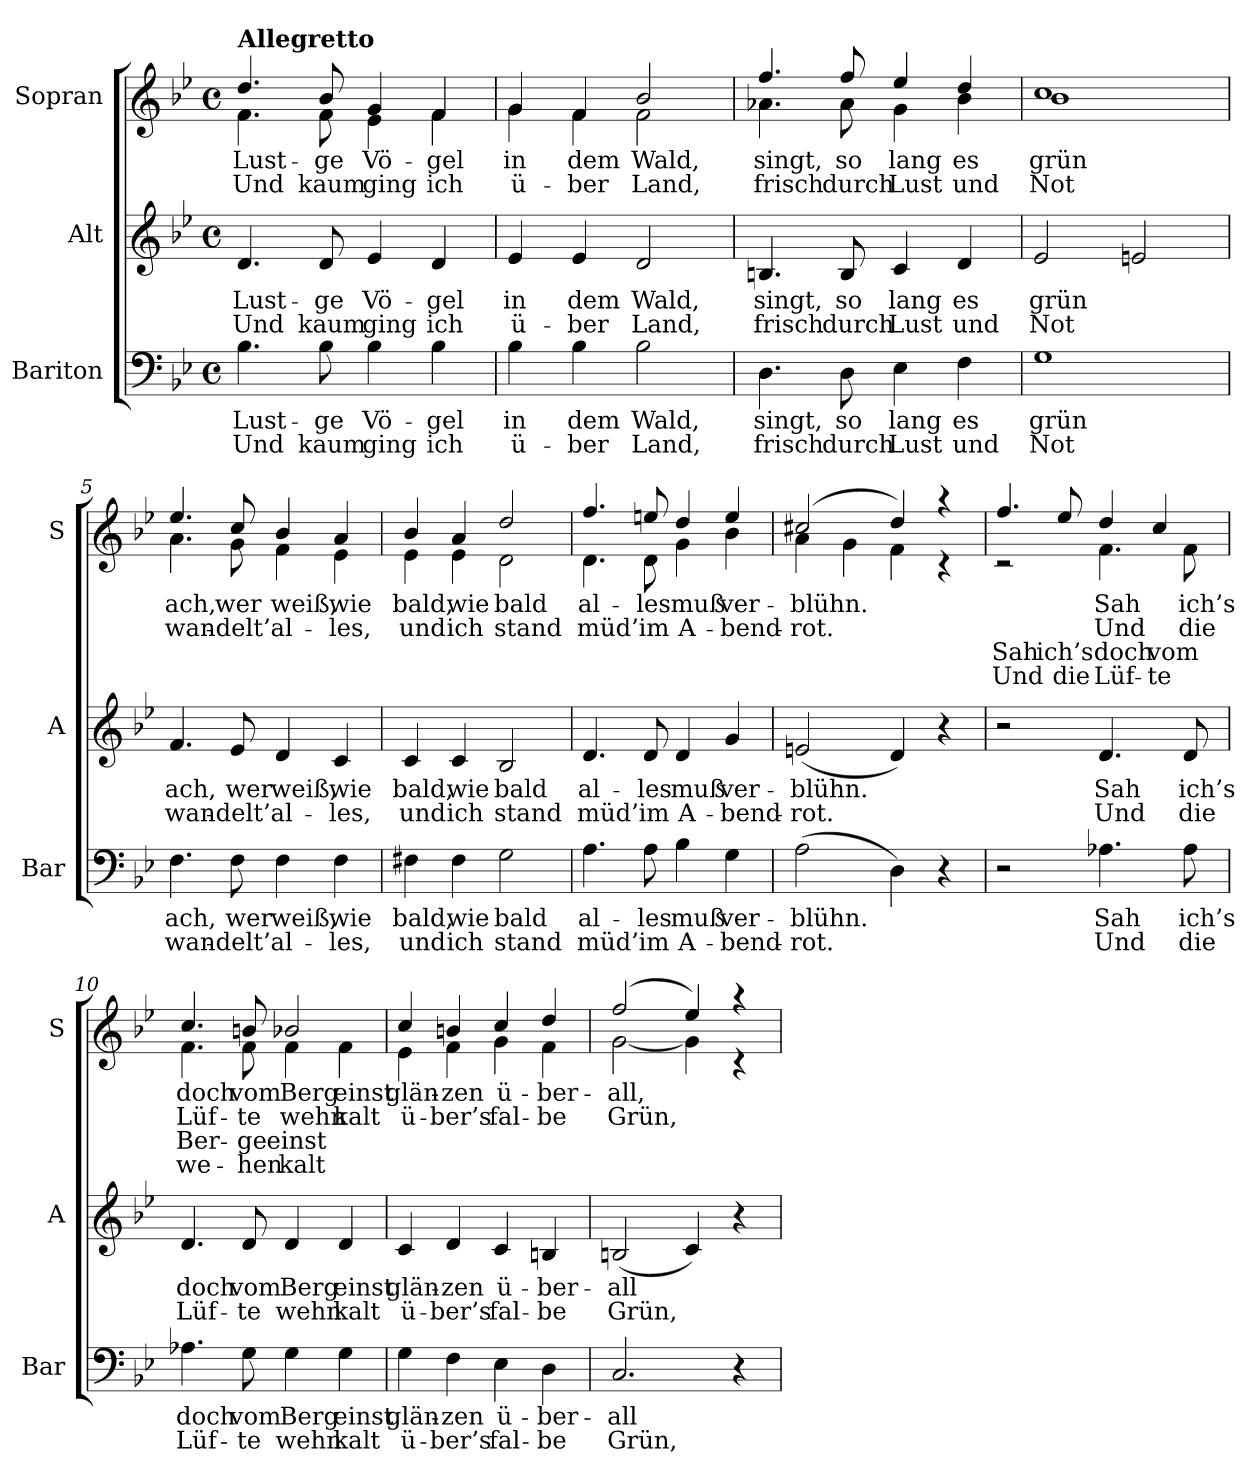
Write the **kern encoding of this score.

**kern	**text	**text	**kern	**text	**text	**kern	**text	**text	**text	**text
*part3	*part3	*part3	*part2	*part2	*part2	*part1	*part1	*part1	*part1	*part1
*staff3	*staff3	*staff3	*staff2	*staff2	*staff2	*staff1	*staff1	*staff1	*staff1	*staff1
*I"Bariton	*	*	*I"Alt	*	*	*I"Sopran	*	*	*	*
*I'Bar	*	*	*I'A	*	*	*I'S	*	*	*	*
*clefF4	*	*	*clefG2	*	*	*clefG2	*	*	*	*
*k[b-e-]	*	*	*k[b-e-]	*	*	*k[b-e-]	*	*	*	*
*B-:	*	*	*B-:	*	*	*B-:	*	*	*	*
*M4/4	*	*	*M4/4	*	*	*M4/4	*	*	*	*
*met(c)	*	*	*met(c)	*	*	*met(c)	*	*	*	*
=1	=1	=1	=1	=1	=1	=1	=1	=1	=1	=1
*	*	*	*	*	*	*^	*	*	*	*
!	!	!	!	!	!	!LO:TX:a:B:t=Allegretto	!	!	!	!	!
4.B-	Lust-	Und	4.d	Lust-	Und	4.dd	4.f	Lust-	Und	.	.
8B-	-ge	kaum	8d	-ge	kaum	8b-	8f	-ge	kaum	.	.
4B-	Vö-	ging	4e-	Vö-	ging	4g	4e-	Vö-	ging	.	.
4B-	-gel	ich	4d	-gel	ich	4f	4f	-gel	ich	.	.
=2	=2	=2	=2	=2	=2	=2	=2	=2	=2	=2	=2
4B-	in	ü-	4e-	in	ü-	4g	4g	in	ü-	.	.
4B-	dem	-ber	4e-	dem	-ber	4f	4f	dem	-ber	.	.
2B-	Wald,	Land,	2d	Wald,	Land,	2b-	2f	Wald,	Land,	.	.
=3	=3	=3	=3	=3	=3	=3	=3	=3	=3	=3	=3
4.D	singt,	frisch	4.Bn	singt,	frisch	4.ff	4.a-X	singt,	frisch	.	.
8D	so	durch	8B	so	durch	8ff	8a-	so	durch	.	.
4E-	lang	Lust	4c	lang	Lust	4ee-	4g	lang	Lust	.	.
4F	es	und	4d	es	und	4dd	4b-	es	und	.	.
=4	=4	=4	=4	=4	=4	=4	=4	=4	=4	=4	=4
1G	grün	Not	2e-	grün	Not	1cc	1b-	grün	Not	.	.
.	.	.	2en	.	.	.	.	.	.	.	.
=5	=5	=5	=5	=5	=5	=5	=5	=5	=5	=5	=5
4.F	ach,	wan-	4.f	ach,	wan-	4.ee-	4.a	ach,	wan-	.	.
8F	wer	-delt’	8e-	wer	-delt’	8cc	8g	wer	-delt’	.	.
4F	weiß,	al-	4d	weiß,	al-	4b-	4f	weiß,	al-	.	.
4F	wie	-les,	4c	wie	-les,	4a	4e-	wie	-les,	.	.
=6	=6	=6	=6	=6	=6	=6	=6	=6	=6	=6	=6
4F#X	bald,	und	4c	bald,	und	4b-	4e-	bald,	und	.	.
4F#	wie	ich	4c	wie	ich	4a	4e-	wie	ich	.	.
2G	bald	stand	2B-	bald	stand	2dd	2d	bald	stand	.	.
=7	=7	=7	=7	=7	=7	=7	=7	=7	=7	=7	=7
4.A	al-	müd’	4.d	al-	müd’	4.ff	4.d	al-	müd’	.	.
8A	-les	im	8d	-les	im	8een	8d	-les	im	.	.
4B-	muß	A-	4d	muß	A-	4dd	4g	muß	A-	.	.
4G	ver-	-bend-	4g	ver-	-bend-	4ee	4b-	ver-	-bend-	.	.
=8	=8	=8	=8	=8	=8	=8	=8	=8	=8	=8	=8
(2A	-blühn.	-rot.	(2en	-blühn.	-rot.	(2cc#X	4a	-blühn.	-rot.	.	.
.	.	.	.	.	.	.	4g	.	.	.	.
4D)	.	.	4d)	.	.	4dd)	4f	.	.	.	.
4r	.	.	4r	.	.	4raa	4rc	.	.	.	.
=9	=9	=9	=9	=9	=9	=9	=9	=9	=9	=9	=9
2r	.	.	2r	.	.	4.ff	2rc	.	.	Sah	Und
.	.	.	.	.	.	8ee-	.	.	.	ich’s	die
4.A-X	Sah	Und	4.d	Sah	Und	4dd	4.f	Sah	Und	doch	Lüf-
.	.	.	.	.	.	4cc	.	.	.	vom	-te
8A-	ich’s	die	8d	ich’s	die	.	8f	ich’s	die	.	.
=10	=10	=10	=10	=10	=10	=10	=10	=10	=10	=10	=10
4.A-X	doch	Lüf-	4.d	doch	Lüf-	4.cc	4.f	doch	Lüf-	Ber-	we-
8G	vom	-te	8d	vom	-te	8bn	8f	vom	-te	-ge	-hen
4G	Berg	wehn	4d	Berg	wehn	2b-X	4f	Berg	wehn	einst	kalt
4G	einst	kalt	4d	einst	kalt	.	4f	einst	kalt	.	.
=11	=11	=11	=11	=11	=11	=11	=11	=11	=11	=11	=11
4G	glän-	ü-	4c	glän-	ü-	4cc	4e-	glän-	ü-	.	.
4F	-zen	-ber’s	4d	-zen	-ber’s	4bn	4f	-zen	-ber’s	.	.
4E-	ü-	fal-	4c	ü-	fal-	4cc	4g	ü-	fal-	.	.
4D	-ber-	-be	4Bn	-ber-	-be	4dd	4f	-ber-	-be	.	.
=12	=12	=12	=12	=12	=12	=12	=12	=12	=12	=12	=12
2.C	-all	Grün,	(2Bn	-all	Grün,	(2ff	[2g	-all,	Grün,	.	.
.	.	.	4c)	.	.	4ee-)	4g]	.	.	.	.
4r	.	.	4r	.	.	4raa	4rc	.	.	.	.
*	*	*	*	*	*	*v	*v	*	*	*	*
=	=	=	=	=	=	=	=	=	=	=
*-	*-	*-	*-	*-	*-	*-	*-	*-	*-	*-
